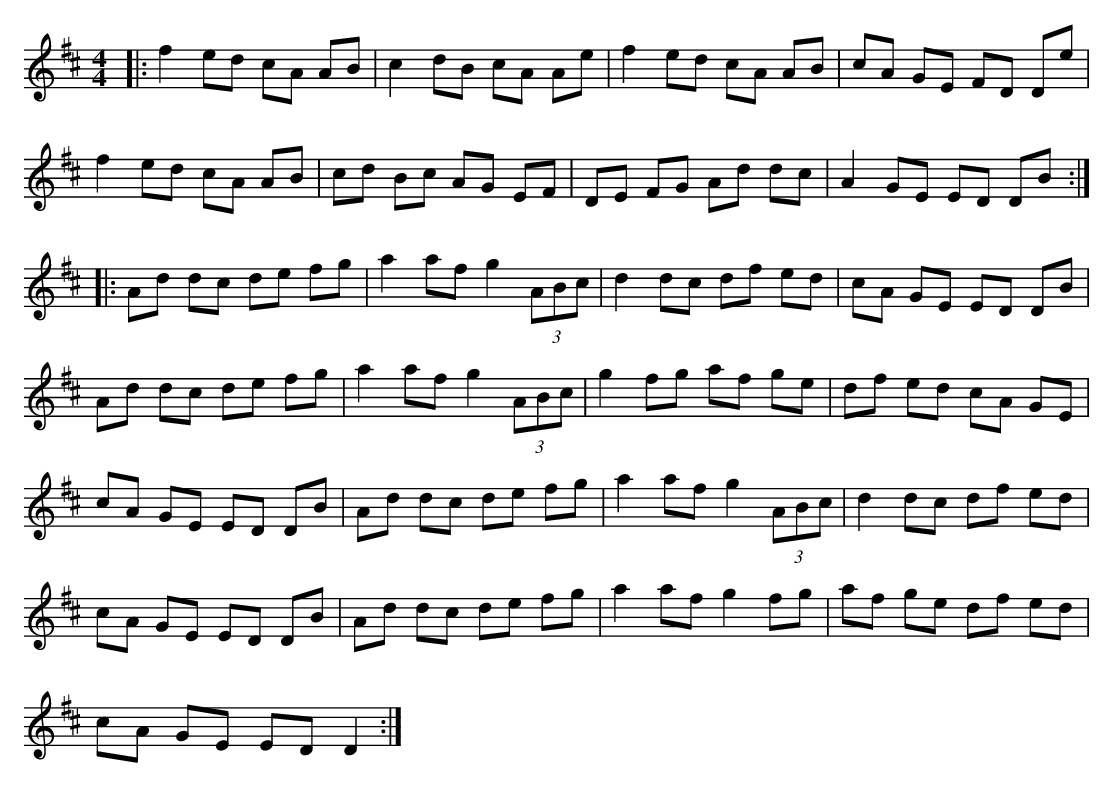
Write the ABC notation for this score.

X:1
M:4/4
K:D
|:f2 ed cA AB|c2 dB cA Ae|f2 ed cA AB|cA GE FD De|
f2 ed cA AB|cd Bc AG EF|DE FG Ad dc|A2 GE ED DB:|
|:Ad dc de fg|a2 af g2 (3ABc|d2 dc df ed|cA GE ED DB|
Ad dc de fg|a2 af g2 (3ABc|g2 fg af ge|df ed cA GE|
cA GE ED DB|Ad dc de fg|a2 af g2 (3ABc|d2 dc df ed|
cA GE ED DB|Ad dc de fg|a2 af g2 fg|af ge df ed|
cA GE ED D2:|
